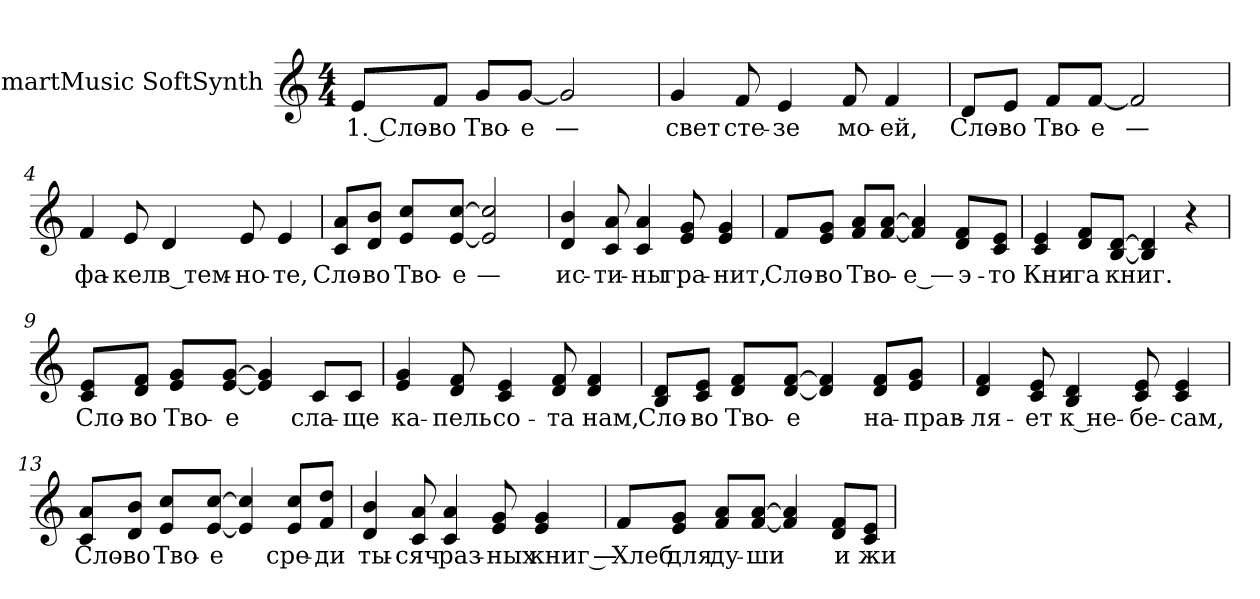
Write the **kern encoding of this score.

**kern	**text
*part1	*part1
*staff1	*staff1
*I"SmartMusic SoftSynth	*
!!LO:PB:g=z
*clefG2	*
*k[]	*
*C:	*
*M4/4	*
=1	=1
!	!LO:LY:b:color=#000000
8ei/L	1. Сло-
!	!LO:LY:b:color=#000000
8fi/J	-во
!	!LO:LY:b:color=#000000
8gi/L	Тво-
!	!LO:LY:b:color=#000000
[<8gi/J	-е
!	!LO:LY:b:color=#000000
2gi/]	—
=2	=2
!	!LO:LY:b:color=#000000
4gi/	свет
!	!LO:LY:b:color=#000000
8fi/	сте-
!	!LO:LY:b:color=#000000
4ei/	-зе
!	!LO:LY:b:color=#000000
8fi/	мо-
!	!LO:LY:b:color=#000000
4fi/	-ей,
=3	=3
!	!LO:LY:b:color=#000000
8di/L	Сло-
!	!LO:LY:b:color=#000000
8ei/J	-во
!	!LO:LY:b:color=#000000
8fi/L	Тво-
!	!LO:LY:b:color=#000000
[<8fi/J	-е
!	!LO:LY:b:color=#000000
2fi/]	—
=4	=4
!	!LO:LY:b:color=#000000
4fi/	фа-
!	!LO:LY:b:color=#000000
8ei/	-кел
!	!LO:LY:b:color=#000000
4di/	в тем-
!	!LO:LY:b:color=#000000
8ei/	-но-
!	!LO:LY:b:color=#000000
4ei/	-те,
!!LO:LB:g=z
=5	=5
!	!LO:LY:b:color=#000000
8ci/ 8ai/L	Сло-
!	!LO:LY:b:color=#000000
8di/ 8bi/J	-во
!	!LO:LY:b:color=#000000
8ei/ 8cci/L	Тво-
!	!LO:LY:b:color=#000000
[<8ei/ [>8cci/J	-е
!	!LO:LY:b:color=#000000
2ei/] 2cci]	—
=6	=6
!	!LO:LY:b:color=#000000
4di/ 4bi	ис-
!	!LO:LY:b:color=#000000
8ci/ 8ai	-ти-
!	!LO:LY:b:color=#000000
4ci/ 4ai	-ны
!	!LO:LY:b:color=#000000
8ei/ 8gi	гра-
!	!LO:LY:b:color=#000000
4ei/ 4gi	-нит,
=7	=7
!	!LO:LY:b:color=#000000
8fi/L	Сло-
!	!LO:LY:b:color=#000000
8ei/ 8gi/J	-во
!	!LO:LY:b:color=#000000
8fi/ 8ai/L	Тво-
[<8fi/ [>8ai/J	.
!	!LO:LY:b:color=#000000
4fi/] 4ai]	-е —
!	!LO:LY:b:color=#000000
8di/ 8fi/L	э-
!	!LO:LY:b:color=#000000
8ci/ 8ei/J	-то
!!LO:LB:g=z
=8	=8
!	!LO:LY:b:color=#000000
4ci/ 4ei	Кни-
!	!LO:LY:b:color=#000000
8di/ 8fi/L	-га
!	!LO:LY:b:color=#000000
[<8Bi/ [>8di/J	книг.
4Bi/] 4di]	.
4r	.
=9	=9
!	!LO:LY:b:color=#000000
8ci/ 8ei/L	Сло-
!	!LO:LY:b:color=#000000
8di/ 8fi/J	-во
!	!LO:LY:b:color=#000000
8ei/ 8gi/L	Тво-
!	!LO:LY:b:color=#000000
[<8ei/ [>8gi/J	-е
4ei/] 4gi]	.
!	!LO:LY:b:color=#000000
8ci/L	сла-
!	!LO:LY:b:color=#000000
8ci/J	-ще
=10	=10
!	!LO:LY:b:color=#000000
4ei/ 4gi	ка-
!	!LO:LY:b:color=#000000
8di/ 8fi	-пель
!	!LO:LY:b:color=#000000
4ci/ 4ei	со-
!	!LO:LY:b:color=#000000
8di/ 8fi	-та
!	!LO:LY:b:color=#000000
4di/ 4fi	нам,
!!LO:LB:g=z
=11	=11
!	!LO:LY:b:color=#000000
8Bi/ 8di/L	Сло-
!	!LO:LY:b:color=#000000
8ci/ 8ei/J	-во
!	!LO:LY:b:color=#000000
8di/ 8fi/L	Тво-
!	!LO:LY:b:color=#000000
[<8di/ [>8fi/J	-е
4di/] 4fi]	.
!	!LO:LY:b:color=#000000
8di/ 8fi/L	на-
!	!LO:LY:b:color=#000000
8ei/ 8gi/J	-прав-
=12	=12
!	!LO:LY:b:color=#000000
4di/ 4fi	-ля-
!	!LO:LY:b:color=#000000
8ci/ 8ei	-ет
!	!LO:LY:b:color=#000000
4Bi/ 4di	к не-
!	!LO:LY:b:color=#000000
8ci/ 8ei	-бе-
!	!LO:LY:b:color=#000000
4ci/ 4ei	-сам,
=13	=13
!	!LO:LY:b:color=#000000
8ci/ 8ai/L	Сло-
!	!LO:LY:b:color=#000000
8di/ 8bi/J	-во
!	!LO:LY:b:color=#000000
8ei/ 8cci/L	Тво-
!	!LO:LY:b:color=#000000
[<8ei/ [>8cci/J	-е
4ei/] 4cci]	.
!	!LO:LY:b:color=#000000
8ei/ 8cci/L	сре-
!	!LO:LY:b:color=#000000
8fi/ 8ddi/J	-ди
!!LO:LB:g=z
=14	=14
!	!LO:LY:b:color=#000000
4di/ 4bi	ты-
!	!LO:LY:b:color=#000000
8ci/ 8ai	-сяч
!	!LO:LY:b:color=#000000
4ci/ 4ai	раз-
!	!LO:LY:b:color=#000000
8ei/ 8gi	-ных
!	!LO:LY:b:color=#000000
4ei/ 4gi	книг —
=15	=15
!	!LO:LY:b:color=#000000
8fi/L	Хлеб
!	!LO:LY:b:color=#000000
8ei/ 8gi/J	для
!	!LO:LY:b:color=#000000
8fi/ 8ai/L	ду-
!	!LO:LY:b:color=#000000
[<8fi/ [>8ai/J	-ши
4fi/] 4ai]	.
!	!LO:LY:b:color=#000000
8di/ 8fi/L	и
!	!LO:LY:b:color=#000000
8ci/ 8ei/J	жи-
=	=
*-	*-
